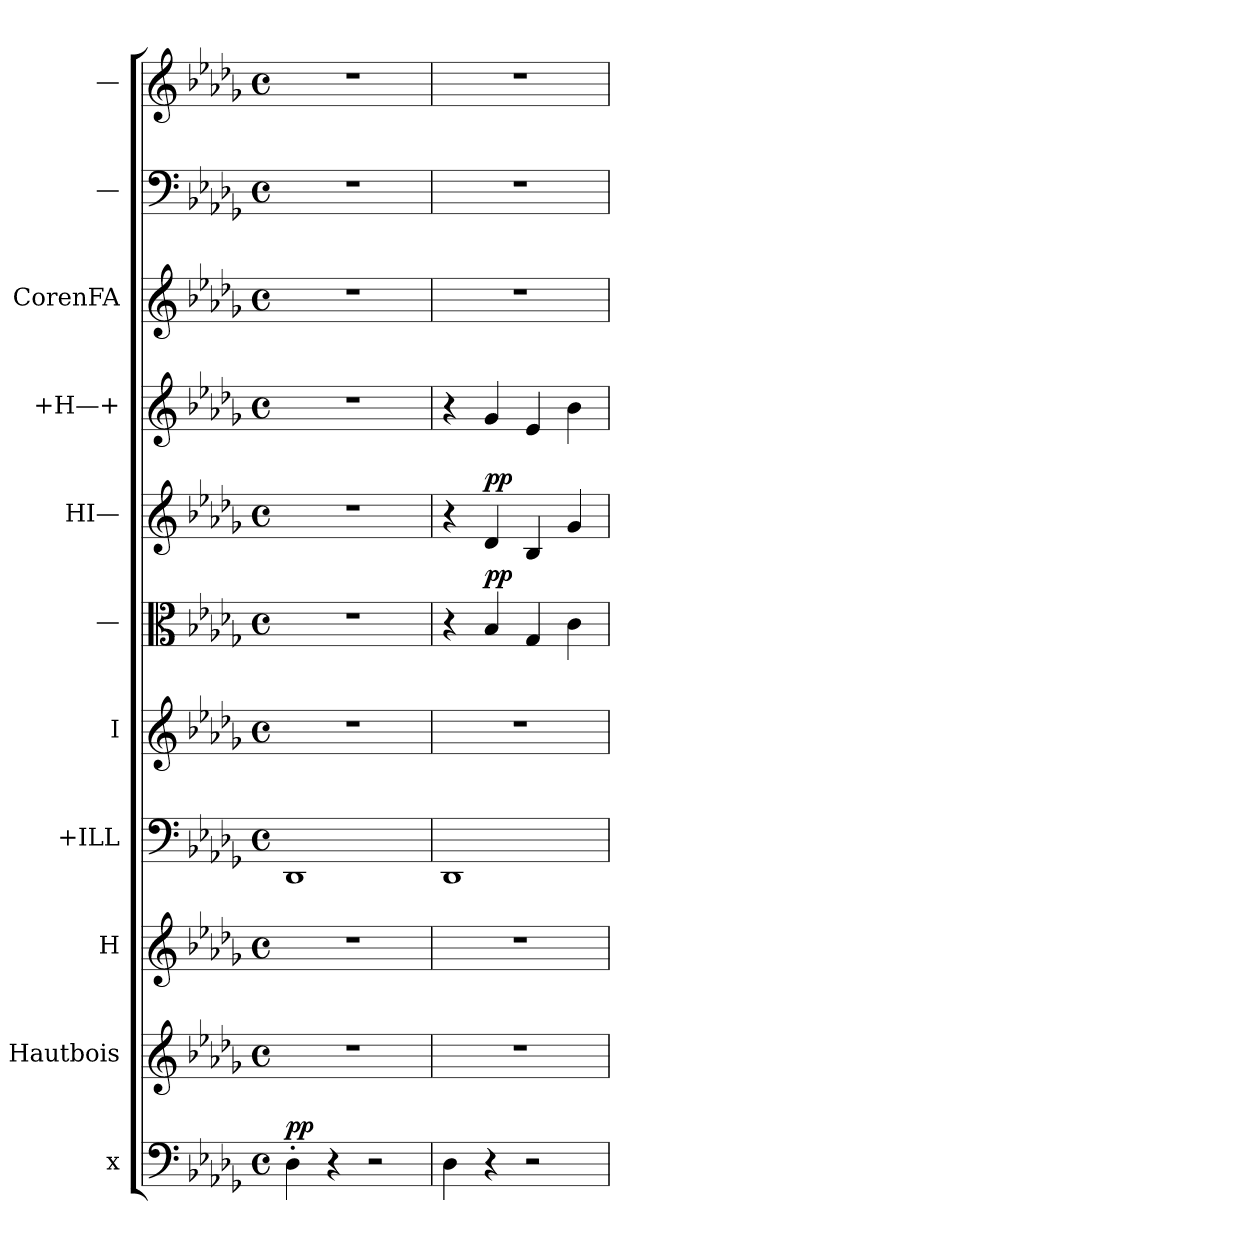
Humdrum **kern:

**kern	**dynam	**kern	**kern	**kern	**kern	**kern	**dynam	**kern	**dynam	**kern	**kern	**kern	**kern
*part11	*part11	*part10	*part9	*part8	*part7	*part6	*part6	*part5	*part5	*part4	*part3	*part2	*part1
*staff11	*staff11	*staff10	*staff9	*staff8	*staff7	*staff6	*staff6	*staff5	*staff5	*staff4	*staff3	*staff2	*staff1
*I"x	*	*I"Hautbois	*I"H	*I"+ILL	*I"I	*I"—	*	*I"HI—	*	*I"+H—+	*I"CorenFA	*I"—	*I"—
*clefF4	*	*clefG2	*clefG2	*clefF4	*clefG2	*clefC3	*	*clefG2	*	*clefG2	*clefG2	*clefF4	*clefG2
*k[b-e-a-d-g-]	*	*k[b-e-a-d-g-]	*k[b-e-a-d-g-]	*k[b-e-a-d-g-]	*k[b-e-a-d-g-]	*k[b-e-a-d-g-]	*	*k[b-e-a-d-g-]	*	*k[b-e-a-d-g-]	*k[b-e-a-d-g-]	*k[b-e-a-d-g-]	*k[b-e-a-d-g-]
*M4/4	*	*M4/4	*M4/4	*M4/4	*M4/4	*M4/4	*	*M4/4	*	*M4/4	*M4/4	*M4/4	*M4/4
*met(c)	*	*met(c)	*met(c)	*met(c)	*met(c)	*met(c)	*	*met(c)	*	*met(c)	*met(c)	*met(c)	*met(c)
=1	=1	=1	=1	=1	=1	=1	=1	=1	=1	=1	=1	=1	=1
!	!LO:DY:a	!	!	!	!	!	!	!	!	!	!	!	!
4D-'>'>i\	pp	1r	1r	1DD-i/	1r	1r	.	1r	.	1r	1r	1r	1r
4r	.	.	.	.	.	.	.	.	.	.	.	.	.
2r	.	.	.	.	.	.	.	.	.	.	.	.	.
=2	=2	=2	=2	=2	=2	=2	=2	=2	=2	=2	=2	=2	=2
4D-i\	.	1r	1r	1DD-i/	1r	4r	.	4r	.	4r	1r	1r	1r
!	!	!	!	!	!	!	!LO:DY:a	!	!LO:DY:a	!	!	!	!
4r	.	.	.	.	.	4B-i/	pp	4d-i/	pp	4g-i/	.	.	.
2r	.	.	.	.	.	4G-i/	.	4B-i/	.	4e-i/	.	.	.
.	.	.	.	.	.	4ci\	.	4g-i/	.	4b-i\	.	.	.
=	=	=	=	=	=	=	=	=	=	=	=	=	=
*-	*-	*-	*-	*-	*-	*-	*-	*-	*-	*-	*-	*-	*-
